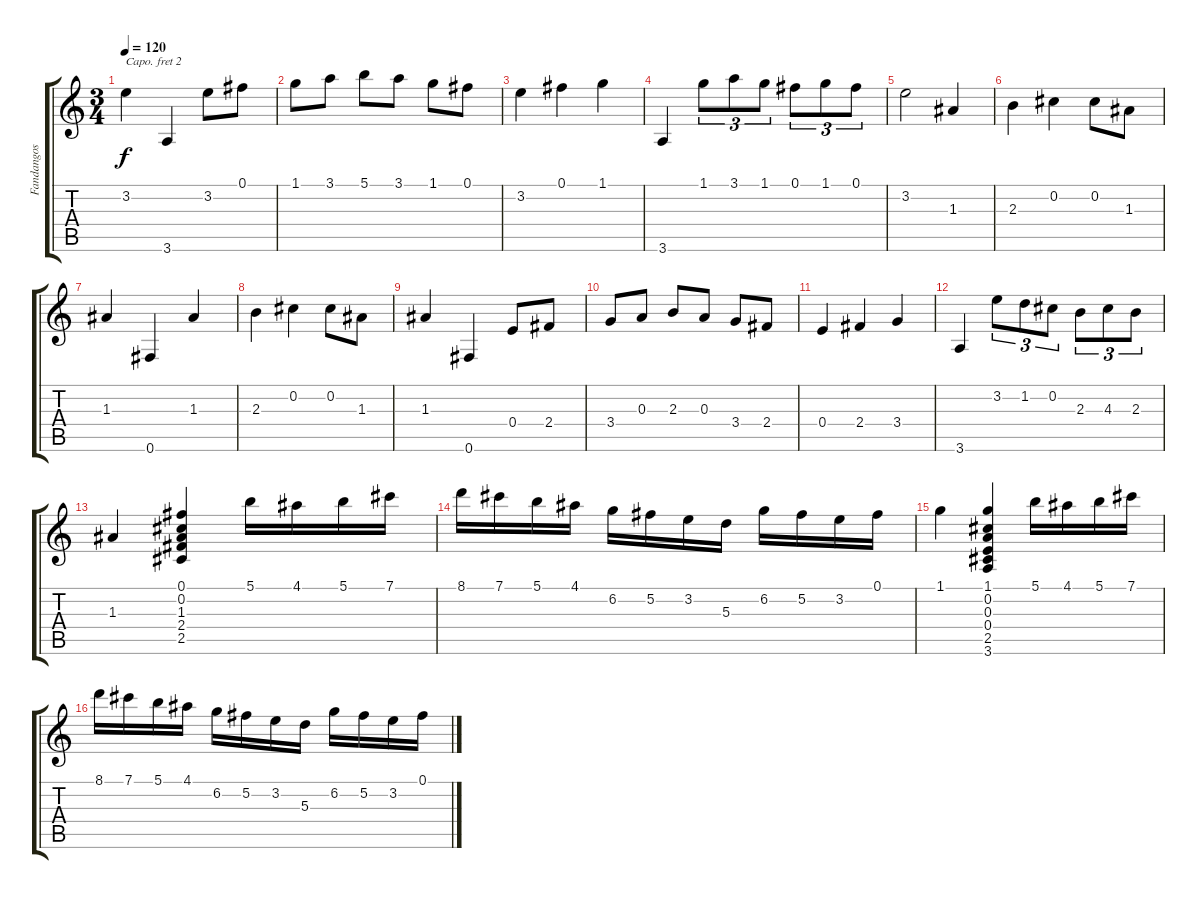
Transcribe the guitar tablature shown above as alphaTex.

\track ("Fandangos de Huelva" "Fandangos ") {instrument acousticguitarnylon}
\staff {score tabs}
\capo 2
\tuning (E4 B3 G3 D3 A2 E2) {hide}
\ts (3 4)
\tempo 120
\clef g2
\ks c
3.2.4{dy f} 3.6.4 3.2.8 0.1.8 |
1.1.8 3.1.8 5.1.8 3.1.8 1.1.8 0.1.8 |
3.2.4 0.1.4 1.1.4 |
3.6.4 1.1.8{tu (3 2)} 3.1.8{tu (3 2)} 1.1.8{tu (3 2)} 0.1.8{tu (3 2)} 1.1.8{tu (3 2)} 0.1.8{tu (3 2)} |
3.2.2 1.3.4 |
2.3.4 0.2.4 0.2.8 1.3.8 |
1.3.4 0.6.4 1.3.4 |
2.3.4 0.2.4 0.2.8 1.3.8 |
1.3.4 0.6.4 0.4.8 2.4.8 |
3.4.8 0.3.8 2.3.8 0.3.8 3.4.8 2.4.8 |
0.4.4 2.4.4 3.4.4 |
3.6.4 3.2.8{tu (3 2)} 1.2.8{tu (3 2)} 0.2.8{tu (3 2)} 2.3.8{tu (3 2)} 4.3.8{tu (3 2)} 2.3.8{tu (3 2)} |
1.3.4 (0.1 0.2 1.3 2.4 2.5).4 5.1.16 4.1.16 5.1.16 7.1.16 |
8.1.16 7.1.16 5.1.16 4.1.16 6.2.16 5.2.16 3.2.16 5.3.16 6.2.16 5.2.16 3.2.16 0.1.16 |
1.1.4 (1.1 0.2 0.3 0.4 2.5 3.6).4 5.1.16 4.1.16 5.1.16 7.1.16 |
8.1.16 7.1.16 5.1.16 4.1.16 6.2.16 5.2.16 3.2.16 5.3.16 6.2.16 5.2.16 3.2.16 0.1.16
